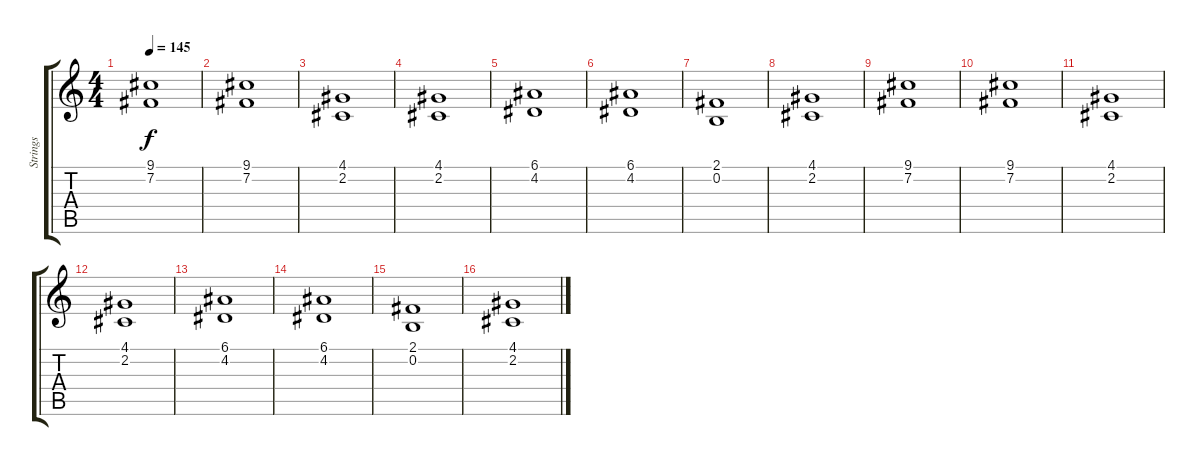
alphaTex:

\track ("Strings" "Strings") {instrument stringensemble1}
\staff {score tabs}
\tuning (E4 B3 G3 D3 A2 E2) {hide}
\ts (4 4)
\tempo 145
\clef g2
\ks c
(9.1 7.2).1{dy f} |
(9.1 7.2).1 |
(4.1 2.2).1 |
(4.1 2.2).1 |
(6.1 4.2).1 |
(6.1 4.2).1 |
(2.1 0.2).1 |
(4.1 2.2).1 |
(9.1 7.2).1 |
(9.1 7.2).1 |
(4.1 2.2).1 |
(4.1 2.2).1 |
(6.1 4.2).1 |
(6.1 4.2).1 |
(2.1 0.2).1 |
(4.1 2.2).1
